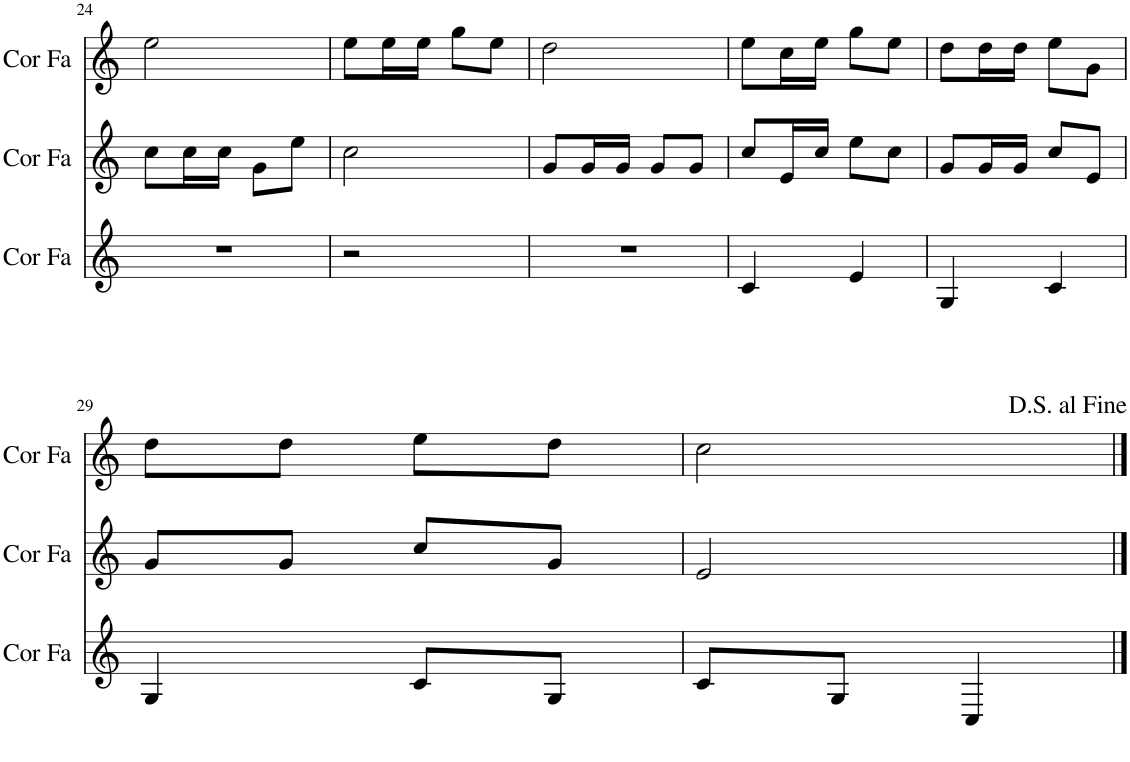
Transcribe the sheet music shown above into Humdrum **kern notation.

**kern	**kern	**kern
*part3	*part2	*part1
*staff3	*staff2	*staff1
*I"Cor en Fa	*I"Cor en Fa	*I"Cor en Fa
*I'Cor Fa	*I'Cor Fa	*I'Cor Fa
!!LO:PB:g=z
*clefG2	*clefG2	*clefG2
*Trd4c7	*Trd4c7	*Trd4c7
*k[]	*k[]	*k[]
*M2/4	*M2/4	*M2/4
=24	=24	=24
2r	8cc\L	2ee\
.	16cc\L	.
.	16cc\JJ	.
.	8g\L	.
.	8ee\J	.
=25	=25	=25
2r	2cc\	8ee\L
.	.	16ee\L
.	.	16ee\JJ
.	.	8gg\L
.	.	8ee\J
=26	=26	=26
2r	8g/L	2dd\
.	16g/L	.
.	16g/JJ	.
.	8g/L	.
.	8g/J	.
=27	=27	=27
4c/	8cc/L	8ee\L
.	16e/L	16cc\L
.	16cc/JJ	16ee\JJ
4e/	8ee\L	8gg\L
.	8cc\J	8ee\J
=28	=28	=28
4G/	8g/L	8dd\L
.	16g/L	16dd\L
.	16g/JJ	16dd\JJ
4c/	8cc/L	8ee\L
.	8e/J	8g\J
!!LO:LB:g=z
=29	=29	=29
4G/	8g/L	8dd\L
.	8g/J	8dd\J
8c/L	8cc/L	8ee\L
8G/J	8g/J	8dd\J
=30	=30	=30
8c/L	2e/	2cc\
8G/J	.	.
4C/	.	.
==	==	==
*-	*-	*-
